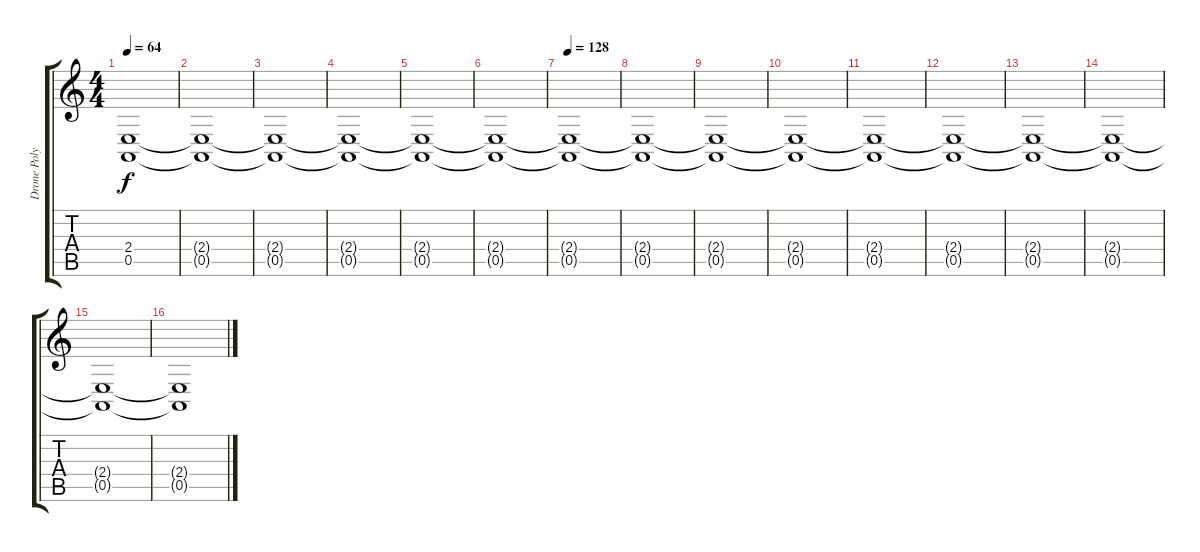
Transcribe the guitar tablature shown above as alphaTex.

\track ("Drone Polysynth 2" "Drone Poly") {instrument pad3polysynth}
\staff {score tabs}
\tuning (E4 B3 G3 D3 A2 E2) {hide}
\ts (4 4)
\tempo 64
\clef g2
\ks c
(2.4{t} 0.5{t}).1{dy f} |
(2.4{t} 0.5{t}).1 |
(2.4{t} 0.5{t}).1 |
(2.4{t} 0.5{t}).1 |
(2.4{t} 0.5{t}).1 |
(2.4{t} 0.5{t}).1 |
\tempo 128
(2.4{t} 0.5{t}).1 |
(2.4{t} 0.5{t}).1 |
(2.4{t} 0.5{t}).1 |
(2.4{t} 0.5{t}).1 |
(2.4{t} 0.5{t}).1 |
(2.4{t} 0.5{t}).1 |
(2.4{t} 0.5{t}).1 |
(2.4{t} 0.5{t}).1 |
(2.4{t} 0.5{t}).1 |
(2.4{t} 0.5{t}).1
